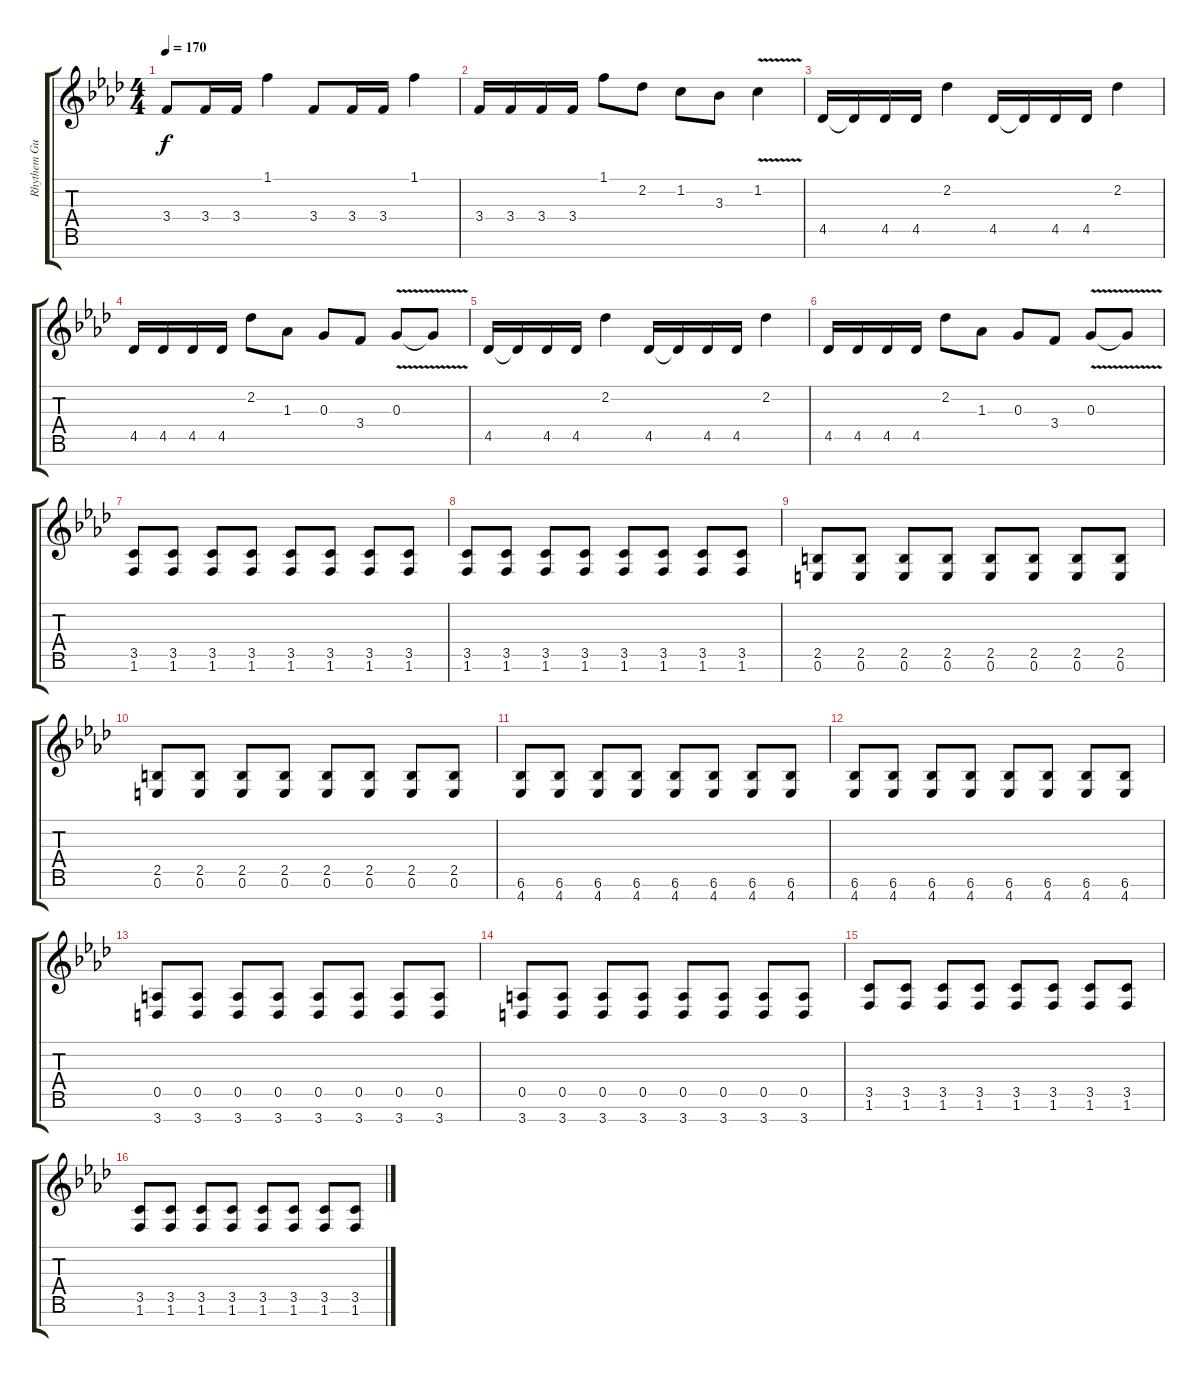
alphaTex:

\track ("Rhythem Guit. 1" "Rhythem Gu") {instrument distortionguitar}
\staff {score tabs}
\tuning (E4 B3 G3 D3 A2 E2 B1) {hide}
\ts (4 4)
\tempo 170
\clef g2
\ks fminor
3.4.8{dy f} 3.4.16 3.4.16 1.1.4 3.4.8 3.4.16 3.4.16 1.1.4 |
3.4.16 3.4.16 3.4.16 3.4.16 1.1.8 2.2.8 1.2.8 3.3.8 1.2{v}.4 |
4.5.16 4.5{t}.16 4.5.16 4.5.16 2.2.4 4.5.16 4.5{t}.16 4.5.16 4.5.16 2.2.4 |
4.5.16 4.5.16 4.5.16 4.5.16 2.2.8 1.3.8 0.3.8 3.4.8 0.3{v}.8 0.3{t}.8 |
4.5.16 4.5{t}.16 4.5.16 4.5.16 2.2.4 4.5.16 4.5{t}.16 4.5.16 4.5.16 2.2.4 |
4.5.16 4.5.16 4.5.16 4.5.16 2.2.8 1.3.8 0.3.8 3.4.8 0.3{v}.8 0.3{t}.8 |
(3.5 1.6).8 (3.5 1.6).8 (3.5 1.6).8 (3.5 1.6).8 (3.5 1.6).8 (3.5 1.6).8 (3.5 1.6).8 (3.5 1.6).8 |
(3.5 1.6).8 (3.5 1.6).8 (3.5 1.6).8 (3.5 1.6).8 (3.5 1.6).8 (3.5 1.6).8 (3.5 1.6).8 (3.5 1.6).8 |
(2.5 0.6).8 (2.5 0.6).8 (2.5 0.6).8 (2.5 0.6).8 (2.5 0.6).8 (2.5 0.6).8 (2.5 0.6).8 (2.5 0.6).8 |
(2.5 0.6).8 (2.5 0.6).8 (2.5 0.6).8 (2.5 0.6).8 (2.5 0.6).8 (2.5 0.6).8 (2.5 0.6).8 (2.5 0.6).8 |
(6.6 4.7).8 (6.6 4.7).8 (6.6 4.7).8 (6.6 4.7).8 (6.6 4.7).8 (6.6 4.7).8 (6.6 4.7).8 (6.6 4.7).8 |
(6.6 4.7).8 (6.6 4.7).8 (6.6 4.7).8 (6.6 4.7).8 (6.6 4.7).8 (6.6 4.7).8 (6.6 4.7).8 (6.6 4.7).8 |
(0.5 3.7).8 (0.5 3.7).8 (0.5 3.7).8 (0.5 3.7).8 (0.5 3.7).8 (0.5 3.7).8 (0.5 3.7).8 (0.5 3.7).8 |
(0.5 3.7).8 (0.5 3.7).8 (0.5 3.7).8 (0.5 3.7).8 (0.5 3.7).8 (0.5 3.7).8 (0.5 3.7).8 (0.5 3.7).8 |
(3.5 1.6).8 (3.5 1.6).8 (3.5 1.6).8 (3.5 1.6).8 (3.5 1.6).8 (3.5 1.6).8 (3.5 1.6).8 (3.5 1.6).8 |
(3.5 1.6).8 (3.5 1.6).8 (3.5 1.6).8 (3.5 1.6).8 (3.5 1.6).8 (3.5 1.6).8 (3.5 1.6).8 (3.5 1.6).8
